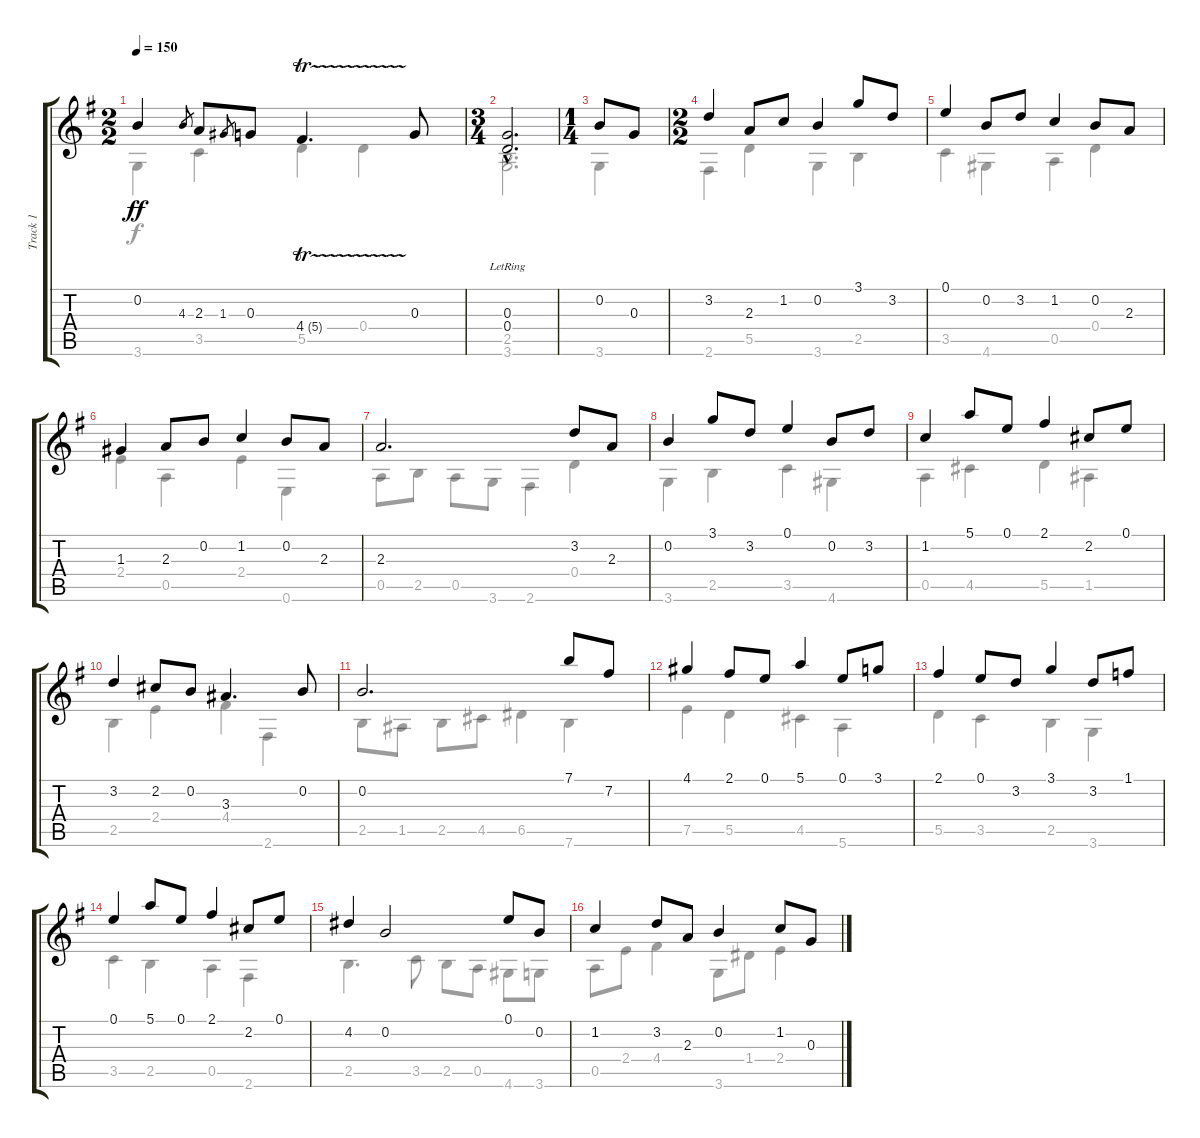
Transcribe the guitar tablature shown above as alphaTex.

\track ("Track 1" "Track 1") {instrument acousticguitarnylon}
\staff {score tabs}
\tuning (E4 B3 G3 D3 A2 E2) {hide}
\voice
\ts (2 2)
\tempo 150
\clef g2
\ks eminor
0.2.4{dy ff} 4.3.8{gr} 2.3.8 1.3.8{gr} 0.3.8 4.4{tr (5 32)}.4{d} 0.3.8 |
\ts (3 4)
(0.3{hac lr} 0.4{hac lr}).2{d} |
\ts (1 4)
0.2.8 0.3.8 |
\ts (2 2)
3.2.4 2.3.8 1.2.8 0.2.4 3.1.8 3.2.8 |
0.1.4 0.2.8 3.2.8 1.2.4 0.2.8 2.3.8 |
1.3.4 2.3.8 0.2.8 1.2.4 0.2.8 2.3.8 |
2.3.2{d} 3.2.8 2.3.8 |
0.2.4 3.1.8 3.2.8 0.1.4 0.2.8 3.2.8 |
1.2.4 5.1.8 0.1.8 2.1.4 2.2.8 0.1.8 |
3.2.4 2.2.8 0.2.8 3.3.4{d} 0.2.8 |
0.2.2{d} 7.1.8 7.2.8 |
4.1.4 2.1.8 0.1.8 5.1.4 0.1.8 3.1.8 |
2.1.4 0.1.8 3.2.8 3.1.4 3.2.8 1.1.8 |
0.1.4 5.1.8 0.1.8 2.1.4 2.2.8 0.1.8 |
4.2.4 0.2.2 0.1.8 0.2.8 |
1.2.4 3.2.8 2.3.8 0.2.4 1.2.8 0.3.8
\voice
\clef g2
\ottava regular
\simile none
\ks eminor
3.6.4{dy f} 3.5.4 5.5.4 0.4.4 |
(2.5 3.6).2{d} |
3.6.4 |
2.6.4 5.5.4 3.6.4 2.5.4 |
3.5.4 4.6.4 0.5.4 0.4.4 |
2.4.4 0.5.4 2.4.4 0.6.4 |
0.5.8 2.5.8 0.5.8 3.6.8 2.6.4 0.4.4 |
3.6.4 2.5.4 3.5.4 4.6.4 |
0.5.4 4.5.4 5.5.4 1.5.4 |
2.5.4 2.4.4 4.4.4 2.6.4 |
2.5.8 1.5.8 2.5.8 4.5.8 6.5.4 7.6.4 |
7.5.4 5.5.4 4.5.4 5.6.4 |
5.5.4 3.5.4 2.5.4 3.6.4 |
3.5.4 2.5.4 0.5.4 2.6.4 |
2.5.4{d} 3.5.8 2.5.8 0.5.8 4.6.8 3.6.8 |
0.5.8 2.4.8 4.4.4 3.6.8 1.4.8 2.4.4
